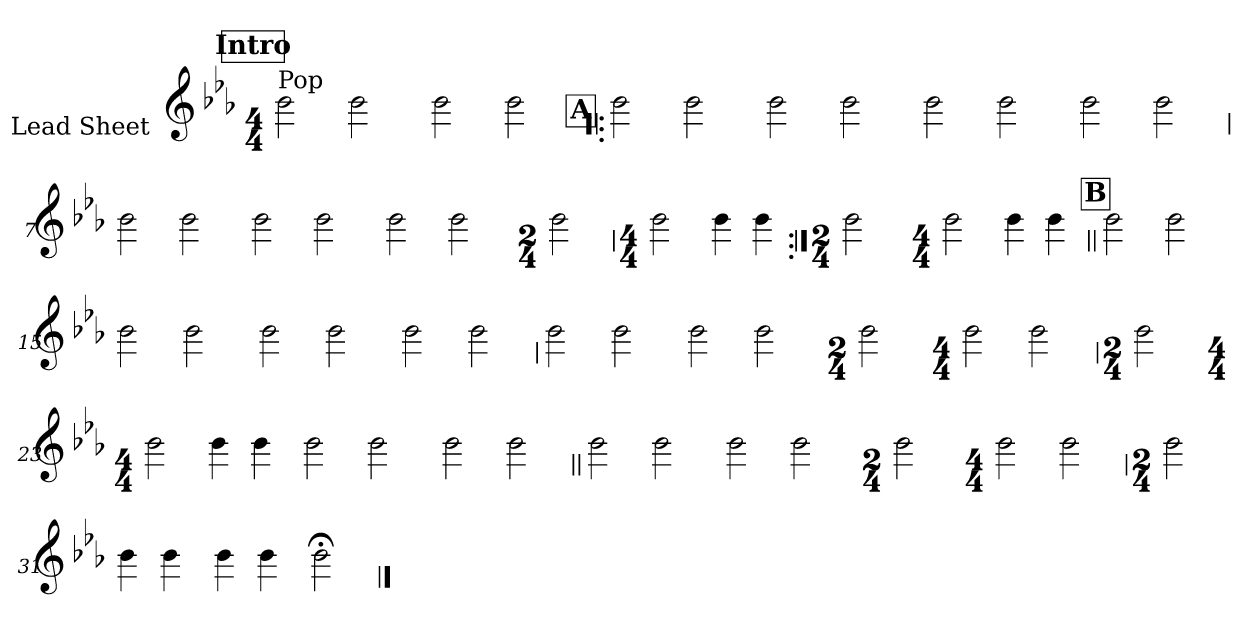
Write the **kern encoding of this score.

**kern
*part1
*staff1
*I"Lead Sheet
*stria0
*clefG2
*k[b-e-a-]
*E-:
*M4/4
*MM65
!!LO:REH:place=s1:a:t=Intro
=1||
!LO:TX:a:t=Pop
2b-
2b-
=2-
2b-
2b-
!!LO:LB:g=z
!!LO:REH:place=s1:a:t=A
=3!|:
2b-
2b-
=4-
2b-
2b-
=5-
2b-
2b-
=6-
2b-
2b-
!!LO:LB:g=z
=7
2b-
2b-
=8-
2b-
2b-
=9-
2b-
2b-
=10-
*M2/4
2b-
!!LO:LB:g=z
=11
*M4/4
2b-
4b-
4b-
=12:|!
*M2/4
2b-
=13-
*M4/4
2b-
4b-
4b-
!!LO:LB:g=z
!!LO:REH:place=s1:a:t=B
=14||
2b-
2b-
=15-
2b-
2b-
=16-
2b-
2b-
=17-
2b-
2b-
!!LO:LB:g=z
=18
2b-
2b-
=19-
2b-
2b-
=20-
*M2/4
2b-
=21-
*M4/4
2b-
2b-
!!LO:LB:g=z
=22
*M2/4
2b-
=23-
*M4/4
2b-
4b-
4b-
=24-
2b-
2b-
=25-
2b-
2b-
!!LO:LB:g=z
=26||
2b-
2b-
=27-
2b-
2b-
=28-
*M2/4
2b-
=29-
*M4/4
2b-
2b-
!!LO:LB:g=z
=30
*M2/4
2b-
=31-
4b-
4b-
=32-
4b-
4b-
=33-
2b-;
==
*-
